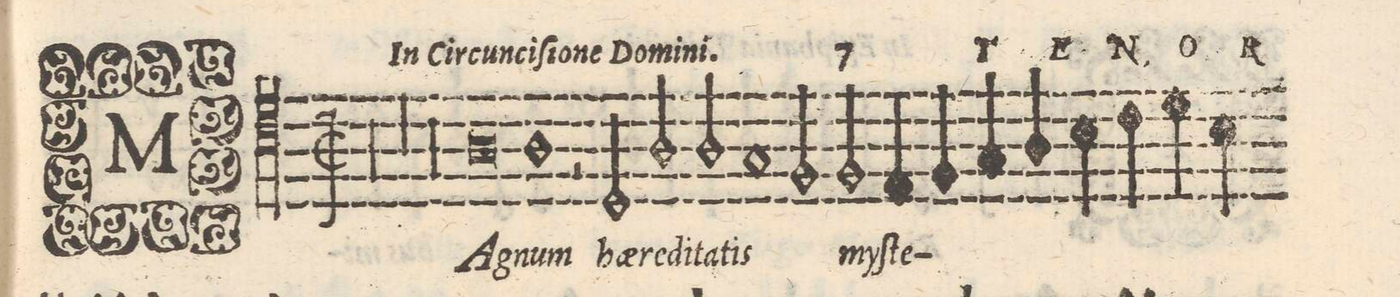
**kern	**text
*I"TENORE	*
*clefC4	*
*k[]	*
*met(C|)	*
*M2/2	*
1r	.
=2-	=2-
1r	.
=3-	=3-
1r	.
=4-	=4-
1r	.
=5-	=5-
1r	.
=6-	=6-
1r	.
=7-	=7-
1r	.
=8-	=8-
1r	.
=9-	=9-
1r	.
=10-	=10-
1r	.
=11-	=11-
1r	.
=12-	=12-
1r	.
=13-	=13-
0A	MA-
=14-	=14-
=15-	=15-
1A	-gnum
=16-	=16-
2r	.
2D/	hae-
=17-	=17-
2A/	-re-
2A/	-di-
=18-	=18-
1G	-ta-
=19-	=19-
2F/	-tis
2F/	my-
=20-	=20-
4E/	ſte-
4F/	.
4G/	.
4A/	.
=21-	=21-
4B\	.
4c\	.
4e\	.
*custos:e	*
4B\	.
=22-	=22-
*-	*-
